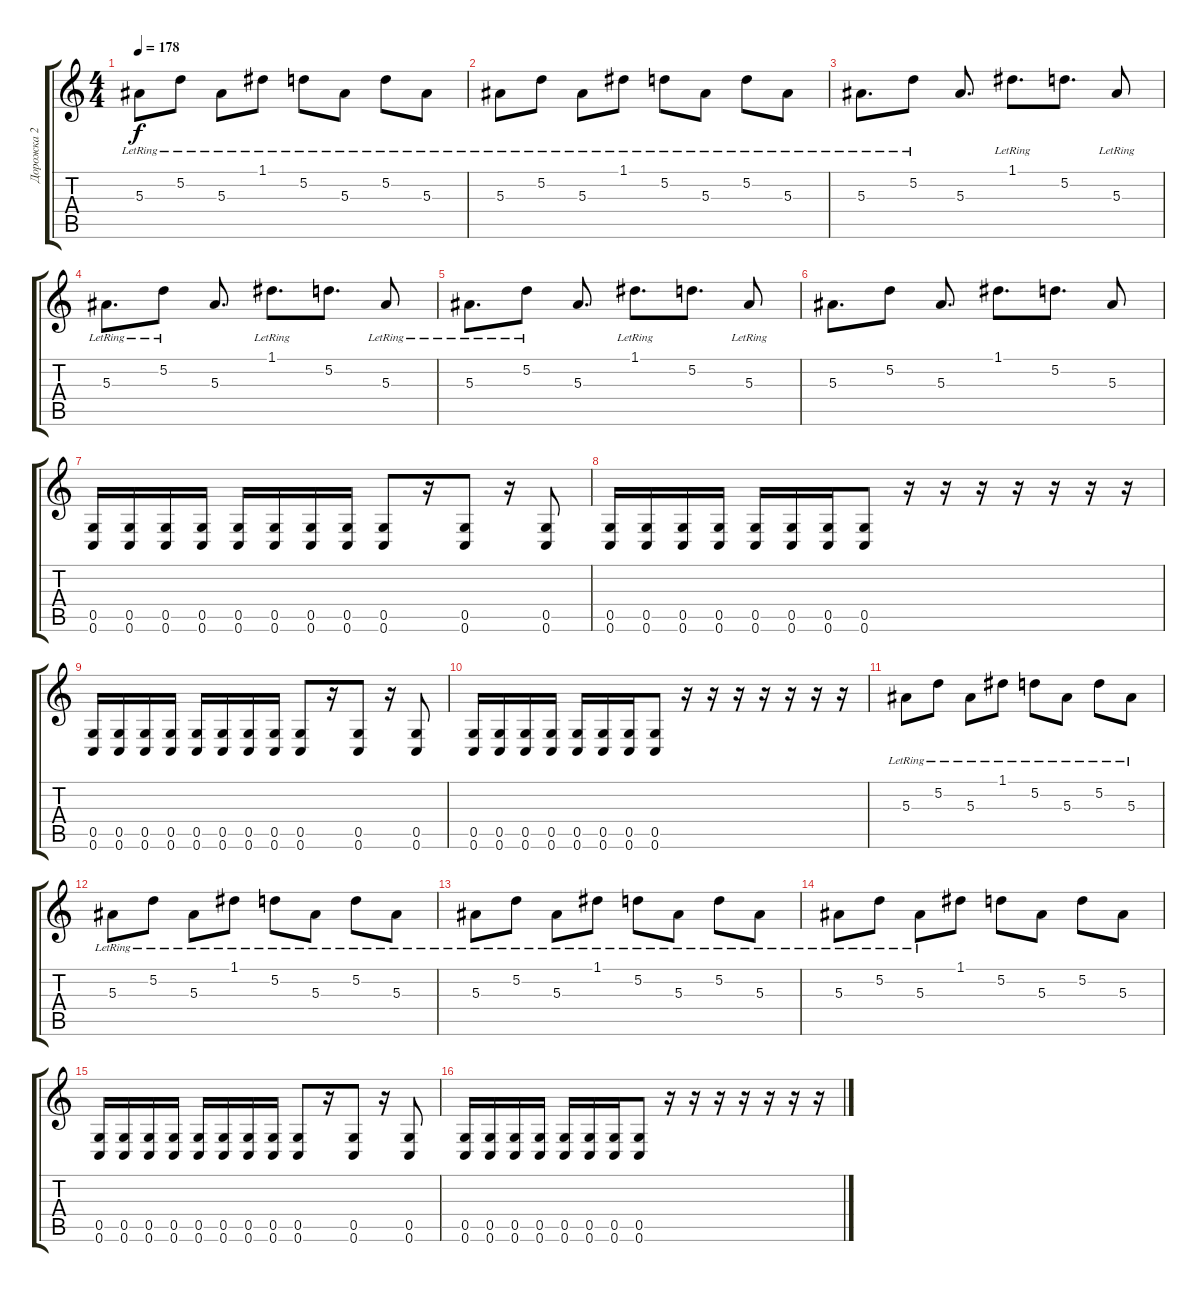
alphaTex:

\track ("Дорожка 2" "Дорожка 2") {instrument distortionguitar}
\staff {score tabs}
\tuning (D4 A3 F3 C3 G2 C2) {hide}
\ts (4 4)
\tempo 178
\clef g2
\ks c
5.3{lr}.8{dy f instrument acousticguitarsteel} 5.2{lr}.8 5.3{lr}.8 1.1{lr}.8 5.2{lr}.8 5.3{lr}.8 5.2{lr}.8 5.3{lr}.8 |
5.3{lr}.8{instrument acousticguitarsteel} 5.2{lr}.8 5.3{lr}.8 1.1{lr}.8 5.2{lr}.8 5.3{lr}.8 5.2{lr}.8 5.3{lr}.8 |
5.3{lr}.8{d volume 16 instrument distortionguitar} 5.2{lr}.8 5.3.8{d} 1.1{lr}.8{d} 5.2.8{d} 5.3{lr}.8 |
5.3{lr}.8{d instrument distortionguitar} 5.2{lr}.8 5.3.8{d} 1.1{lr}.8{d} 5.2.8{d} 5.3{lr}.8 |
5.3{lr}.8{d instrument distortionguitar} 5.2{lr}.8 5.3.8{d} 1.1{lr}.8{d} 5.2.8{d} 5.3{lr}.8 |
5.3.8{d instrument distortionguitar} 5.2.8 5.3.8{d} 1.1.8{d} 5.2.8{d} 5.3.8 |
(0.5 0.6).16{volume 16 instrument distortionguitar} (0.5 0.6).16 (0.5 0.6).16 (0.5 0.6).16 (0.5 0.6).16 (0.5 0.6).16 (0.5 0.6).16 (0.5 0.6).16 (0.5 0.6).8 r.16 (0.5 0.6).8 r.16 (0.5 0.6).8 |
(0.5 0.6).16 (0.5 0.6).16 (0.5 0.6).16 (0.5 0.6).16 (0.5 0.6).16 (0.5 0.6).16 (0.5 0.6).16 (0.5 0.6).8 r.16 r.16 r.16 r.16{volume 16 instrument distortionguitar} r.16 r.16 r.16 |
(0.5 0.6).16{volume 16 instrument distortionguitar} (0.5 0.6).16 (0.5 0.6).16 (0.5 0.6).16 (0.5 0.6).16 (0.5 0.6).16 (0.5 0.6).16 (0.5 0.6).16 (0.5 0.6).8 r.16 (0.5 0.6).8 r.16 (0.5 0.6).8 |
(0.5 0.6).16 (0.5 0.6).16 (0.5 0.6).16 (0.5 0.6).16 (0.5 0.6).16 (0.5 0.6).16 (0.5 0.6).16 (0.5 0.6).8 r.16 r.16 r.16 r.16{volume 16 instrument distortionguitar} r.16 r.16 r.16 |
5.3{lr}.8 5.2{lr}.8 5.3{lr}.8 1.1{lr}.8 5.2{lr}.8 5.3{lr}.8 5.2{lr}.8 5.3{lr}.8 |
5.3{lr}.8 5.2{lr}.8 5.3{lr}.8 1.1{lr}.8 5.2{lr}.8 5.3{lr}.8 5.2{lr}.8 5.3{lr}.8 |
5.3{lr}.8 5.2{lr}.8 5.3{lr}.8 1.1{lr}.8 5.2{lr}.8 5.3{lr}.8 5.2{lr}.8 5.3{lr}.8 |
5.3{lr}.8 5.2{lr}.8 5.3{lr}.8 1.1.8 5.2.8 5.3.8 5.2.8 5.3.8 |
(0.5 0.6).16{volume 16 instrument distortionguitar} (0.5 0.6).16 (0.5 0.6).16 (0.5 0.6).16 (0.5 0.6).16 (0.5 0.6).16 (0.5 0.6).16 (0.5 0.6).16 (0.5 0.6).8 r.16 (0.5 0.6).8 r.16 (0.5 0.6).8 |
(0.5 0.6).16 (0.5 0.6).16 (0.5 0.6).16 (0.5 0.6).16 (0.5 0.6).16 (0.5 0.6).16 (0.5 0.6).16 (0.5 0.6).8 r.16 r.16 r.16 r.16{volume 16 instrument distortionguitar} r.16 r.16 r.16
